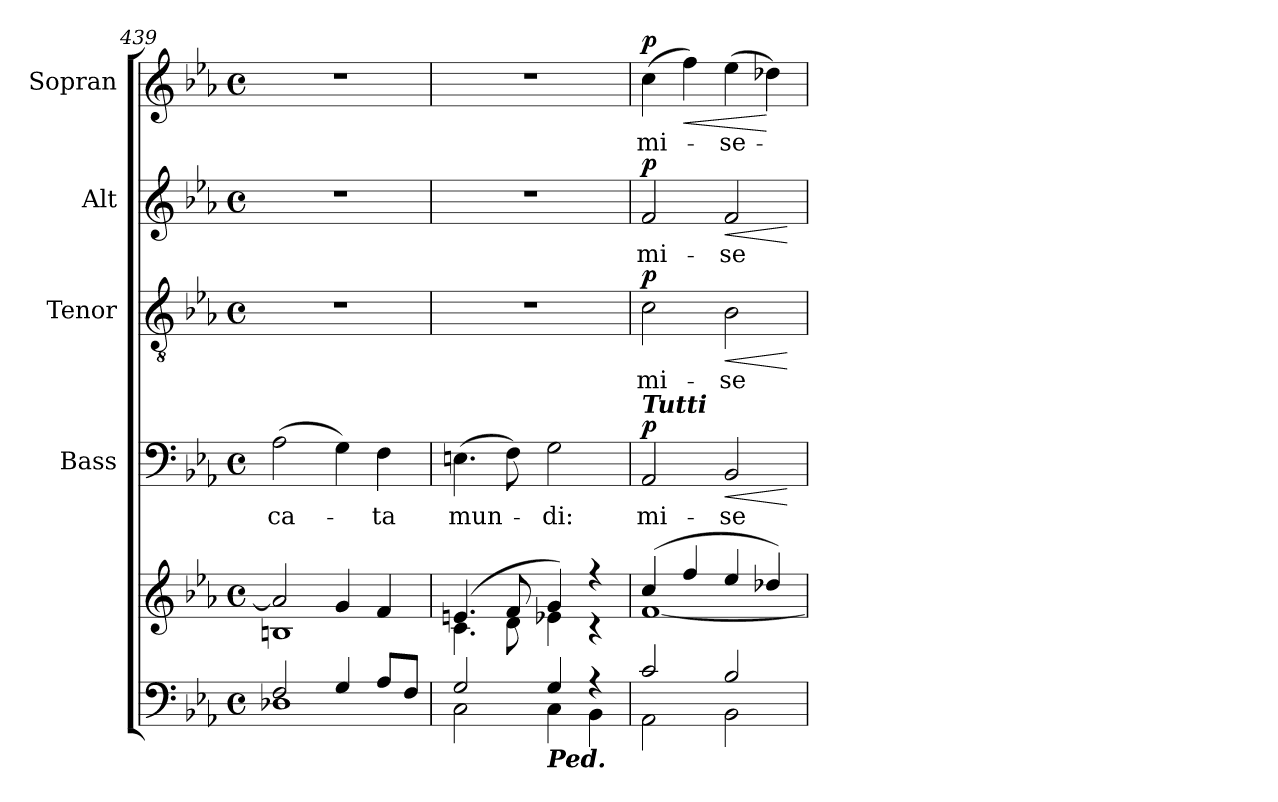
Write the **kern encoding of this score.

**kern	**kern	**kern	**text	**dynam	**kern	**text	**dynam	**kern	**text	**dynam	**kern	**text	**dynam
*part5	*part5	*part4	*part4	*part4	*part3	*part3	*part3	*part2	*part2	*part2	*part1	*part1	*part1
*staff6	*staff5	*staff4	*staff4	*staff4	*staff3	*staff3	*staff3	*staff2	*staff2	*staff2	*staff1	*staff1	*staff1
*	*	*I"Bass	*	*	*I"Tenor	*	*	*I"Alt	*	*	*I"Sopran	*	*
*	*	*I'B.	*	*	*I'T.	*	*	*I'A.	*	*	*I'S.	*	*
*clefF4	*clefG2	*clefF4	*	*	*clefGv2	*	*	*clefG2	*	*	*clefG2	*	*
*k[b-e-a-]	*k[b-e-a-]	*k[b-e-a-]	*	*	*k[b-e-a-]	*	*	*k[b-e-a-]	*	*	*k[b-e-a-]	*	*
*E-:	*E-:	*E-:	*	*	*E-:	*	*	*E-:	*	*	*E-:	*	*
*M4/4	*M4/4	*M4/4	*	*	*M4/4	*	*	*M4/4	*	*	*M4/4	*	*
*met(c)	*met(c)	*met(c)	*	*	*met(c)	*	*	*met(c)	*	*	*met(c)	*	*
=439	=439	=439	=439	=439	=439	=439	=439	=439	=439	=439	=439	=439	=439
*^	*^	*	*	*	*	*	*	*	*	*	*	*	*
!	!	!	!	!	!LO:LY:b	!	!	!	!	!	!	!	!	!	!
2F/	1D-X	2a-/]	1Bn	(>2A-\	-ca-	.	1r	.	.	1r	.	.	1r	.	.
4G/	.	4g/	.	4G\)	.	.	.	.	.	.	.	.	.	.	.
!	!	!	!	!	!LO:LY:b	!	!	!	!	!	!	!	!	!	!
8A-/L	.	4f/	.	4F\	-ta	.	.	.	.	.	.	.	.	.	.
8F/J	.	.	.	.	.	.	.	.	.	.	.	.	.	.	.
!!LO:LB:g=z
=440	=440	=440	=440	=440	=440	=440	=440	=440	=440	=440	=440	=440	=440	=440	=440
!	!	!	!	!	!LO:LY:b	!	!	!	!	!	!	!	!	!	!
2G/	2C\	(4.en/	4.c\	(>4.En\	mun-	.	1r	.	.	1r	.	.	1r	.	.
.	.	8f/	8d\	8F\)	.	.	.	.	.	.	.	.	.	.	.
!LO:TX:b:Bi:t=Ped.	!	!	!	!	!	!	!	!	!	!	!	!	!	!	!
!	!	!	!	!	!LO:LY:b	!	!	!	!	!	!	!	!	!	!
4G/	4C\	4g/)	4e-\	2G\	-di:	.	.	.	.	.	.	.	.	.	.
4rA	4BB-\	4r	4r	.	.	.	.	.	.	.	.	.	.	.	.
=441	=441	=441	=441	=441	=441	=441	=441	=441	=441	=441	=441	=441	=441	=441	=441
!	!	!	!	!LO:TX:a:Bi:t=Tutti	!	!	!	!	!	!	!	!	!	!	!
!	!	!	!	!	!LO:LY:b	!LO:DY:a	!	!LO:LY:b	!LO:DY:a	!	!LO:LY:b	!LO:DY:a	!	!LO:LY:b	!LO:DY:a
2c/	2AA-\	(4cc/	[<1f	2AA-/	mi-	p	2c\	mi-	p	2f/	mi-	p	(>4cc\	mi-	p
!	!	!	!	!	!	!	!	!	!	!	!	!	!	!	!LO:HP:b
.	.	4ff/	.	.	.	.	.	.	.	.	.	.	4ff\)	.	<
!	!	!	!	!	!LO:LY:b	!LO:HP:b	!	!LO:LY:b	!LO:HP:b	!	!LO:LY:b	!LO:HP:b	!	!LO:LY:b	!
2B-/	2BB-\	4ee-/	.	2BB-/	-se-	<	2B-\	-se-	<	2f/	-se-	<	(>4ee-\	-se-	.
.	.	4dd-X/)	.	.	.	.	.	.	.	.	.	.	4dd-X\)	.	[
*v	*v	*	*	*	*	*	*	*	*	*	*	*	*	*	*
*	*v	*v	*	*	*	*	*	*	*	*	*	*	*	*
.	.	.	.	[	.	.	[	.	.	[	.	.	.
=	=	=	=	=	=	=	=	=	=	=	=	=	=
*-	*-	*-	*-	*-	*-	*-	*-	*-	*-	*-	*-	*-	*-
